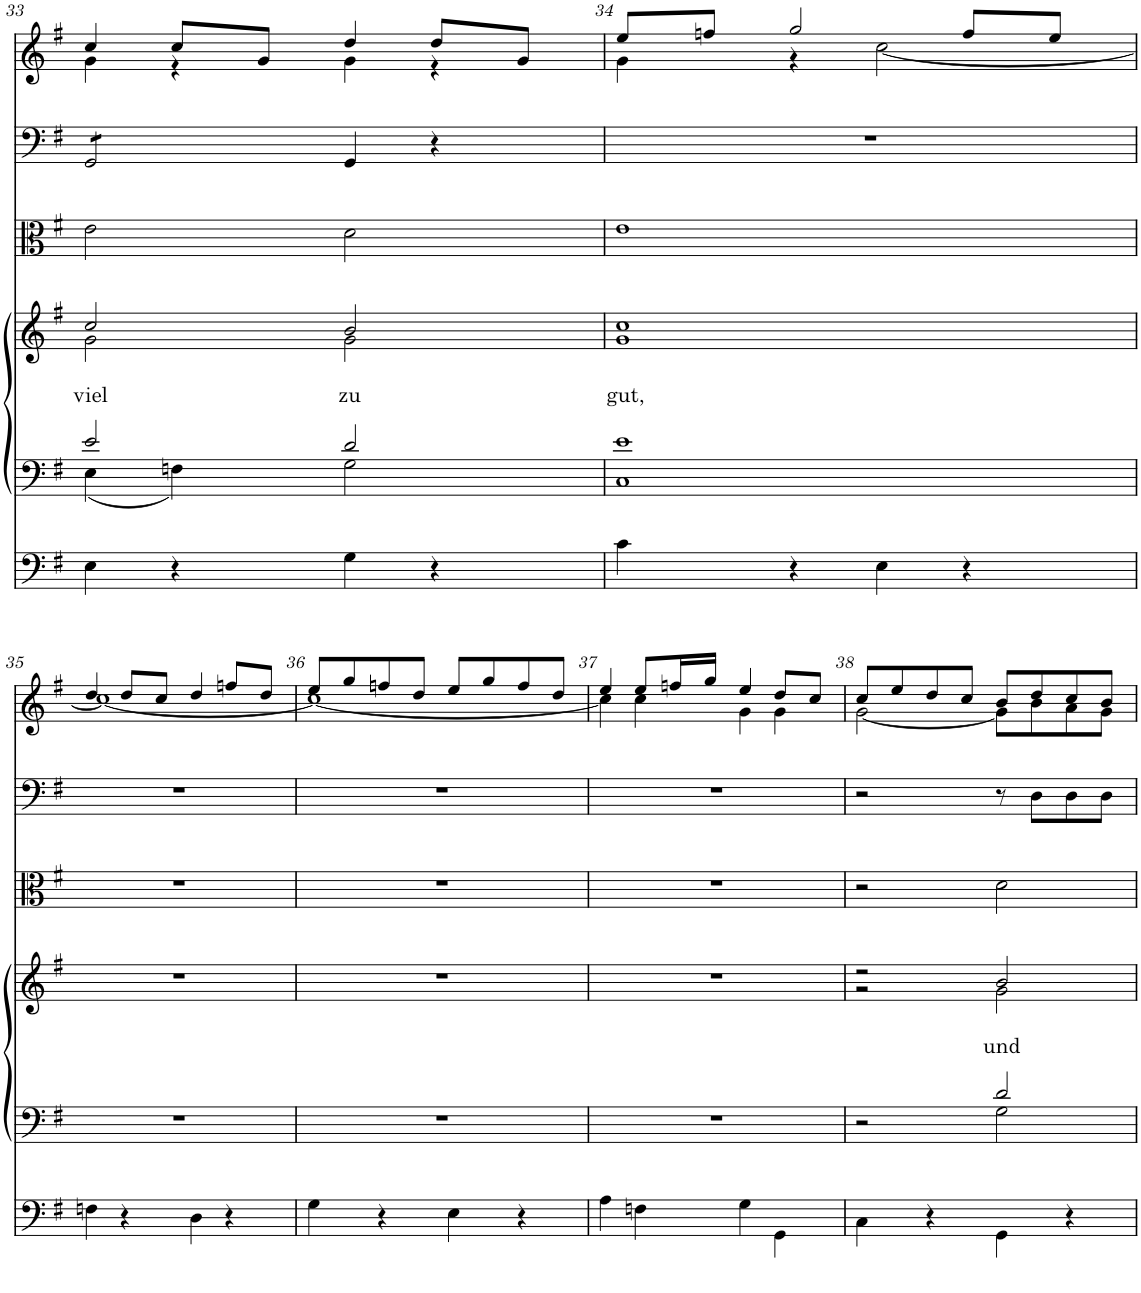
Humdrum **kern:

**kern	**kern	**kern	**kern	**text	**kern	**kern	**kern	**kern	**kern	**kern	**kern	**kern	**kern	**kern
*part14	*part13	*part12	*part11	*part11	*part10	*part9	*part8	*part7	*part6	*part5	*part4	*part3	*part2	*part1
*staff14	*staff13	*staff12	*staff11	*staff11	*staff10	*staff9	*staff8	*staff7	*staff6	*staff5	*staff4	*staff3	*staff2	*staff1
*I"Contrabass	*I"Violoncello	*I"Tenor/Bass	*I"Soprano/Alto	*	*I"Soprano	*I"Viola	*I"Violin	*I"Violin	*I"Oboe	*I"Oboe	*I"Flute	*I"Flute	*I"Timpani	*I"Horn in F
*I'Cb.	*I'Vc	*	*	*	*I'S.	*I'Vla	*I'Vln.	*I'Vln.	*I'Ob.	*I'Ob.	*I'Fl.	*I'Fl.	*I'Timp	*I'Hn
!!LO:PB:g=z
*clefFv4	*clefF4	*clefF4	*clefG2	*	*clefG2	*clefC3	*clefG2	*clefG2	*clefG2	*clefG2	*clefG2	*clefG2	*clefF4	*clefG2
*ITrd7c12	*	*	*	*	*	*	*	*	*	*	*	*	*	*ITrd4c7
*k[f#]	*k[f#]	*k[f#]	*k[f#]	*	*k[f#]	*k[f#]	*k[f#]	*k[f#]	*k[f#]	*k[f#]	*k[f#]	*k[f#]	*k[f#]	*k[f#]
*M4/4	*M4/4	*M4/4	*M4/4	*	*M4/4	*M4/4	*M4/4	*M4/4	*M4/4	*M4/4	*M4/4	*M4/4	*M4/4	*M4/4
*met(c)	*met(c)	*met(c)	*met(c)	*	*met(c)	*met(c)	*met(c)	*met(c)	*met(c)	*met(c)	*met(c)	*met(c)	*met(c)	*met(c)
=33	=33	=33	=33	=33	=33	=33	=33	=33	=33	=33	=33	=33	=33	=33
*	*	*^	*	*	*	*	*	*	*	*	*	*	*	*
!	!	!	!	!	!LO:LY:b	!	!	!	!	!	!	!	!	!	!
*	*	*	*	*^	*	*	*	*^	*	*	*	*	*	*	*^
*	*	*	*	*	*	*	*	*	*	*	*	*	*	*	*	*tremolo	*	*
4EE	4E\	2e/	(4E\	2cc/	2g\	viel	2cc	2e\	1r	2g	2cc	2cc	2cc	2cc	2cc	8GG/L	4cc/	4g\
.	.	.	.	.	.	.	.	.	.	.	.	.	.	.	.	8GG/	.	.
4r	4r	.	4Fn\)	.	.	.	.	.	.	.	.	.	.	.	.	8GG/	8cc/L	4r
.	.	.	.	.	.	.	.	.	.	.	.	.	.	.	.	8GG/J	8g/J	.
*	*	*	*	*	*	*	*	*	*	*	*	*	*	*	*	*Xtremolo	*	*
!	!	!	!	!	!	!LO:LY:b	!	!	!	!	!	!	!	!	!	!	!	!
4GG	4G\	2d/	2G\	2b/	2g\	zu	2b	2d\	.	2g	2b	2b	2b	2b	2b	4GG/	4dd/	4g\
4r	4r	.	.	.	.	.	.	.	.	.	.	.	.	.	.	4r	8dd/L	4r
.	.	.	.	.	.	.	.	.	.	.	.	.	.	.	.	.	8g/J	.
=34	=34	=34	=34	=34	=34	=34	=34	=34	=34	=34	=34	=34	=34	=34	=34	=34	=34	=34
!	!	!	!	!	!	!LO:LY:b	!	!	!	!	!	!	!	!	!	!	!	!
4C	4c\	1e	1C	1cc	1g	gut,	1cc	1e	1r	1g	1cc	1cc	1cc	1cc	1cc	1r	8ee/L	4g\
.	.	.	.	.	.	.	.	.	.	.	.	.	.	.	.	.	8ffn/J	.
4r	4r	.	.	.	.	.	.	.	.	.	.	.	.	.	.	.	2gg/	4r
4EE	4E\	.	.	.	.	.	.	.	.	.	.	.	.	.	.	.	.	[2cc\
4r	4r	.	.	.	.	.	.	.	.	.	.	.	.	.	.	.	8ff/L	.
.	.	.	.	.	.	.	.	.	.	.	.	.	.	.	.	.	8ee/J	.
*	*	*v	*v	*	*	*	*	*	*v	*v	*	*	*	*	*	*	*	*
*	*	*	*v	*v	*	*	*	*	*	*	*	*	*	*	*	*
!!LO:LB:g=z	!!
=35	=35	=35	=35	=35	=35	=35	=35	=35	=35	=35	=35	=35	=35	=35	=35
4FFn	4Fn\	1r	1r	.	1r	1r	1r	1r	1r	1r	1r	1r	1r	4dd/	1cc_
4r	4r	.	.	.	.	.	.	.	.	.	.	.	.	8dd/L	.
.	.	.	.	.	.	.	.	.	.	.	.	.	.	8cc/J	.
4DD	4D\	.	.	.	.	.	.	.	.	.	.	.	.	4dd/	.
4r	4r	.	.	.	.	.	.	.	.	.	.	.	.	8ffn/L	.
.	.	.	.	.	.	.	.	.	.	.	.	.	.	8dd/J	.
=36	=36	=36	=36	=36	=36	=36	=36	=36	=36	=36	=36	=36	=36	=36	=36
4GG	4G\	1r	1r	.	1r	1r	1r	1r	1r	1r	1r	1r	1r	8ee/L	1cc_
.	.	.	.	.	.	.	.	.	.	.	.	.	.	8gg/	.
4r	4r	.	.	.	.	.	.	.	.	.	.	.	.	8ffn/	.
.	.	.	.	.	.	.	.	.	.	.	.	.	.	8dd/J	.
4EE	4E\	.	.	.	.	.	.	.	.	.	.	.	.	8ee/L	.
.	.	.	.	.	.	.	.	.	.	.	.	.	.	8gg/	.
4r	4r	.	.	.	.	.	.	.	.	.	.	.	.	8ff/	.
.	.	.	.	.	.	.	.	.	.	.	.	.	.	8dd/J	.
=37	=37	=37	=37	=37	=37	=37	=37	=37	=37	=37	=37	=37	=37	=37	=37
4AA	4A\	1r	1r	.	1r	1r	1r	1r	1r	1r	1r	1r	1r	4ee/	4cc\]
4FFn	4Fn\	.	.	.	.	.	.	.	.	.	.	.	.	8ee/L	4cc\
.	.	.	.	.	.	.	.	.	.	.	.	.	.	16ffn/L	.
.	.	.	.	.	.	.	.	.	.	.	.	.	.	16gg/JJ	.
4GG	4G\	.	.	.	.	.	.	.	.	.	.	.	.	4ee/	4g\
4GGG	4GG\	.	.	.	.	.	.	.	.	.	.	.	.	8dd/L	4g\
.	.	.	.	.	.	.	.	.	.	.	.	.	.	8cc/J	.
=38	=38	=38	=38	=38	=38	=38	=38	=38	=38	=38	=38	=38	=38	=38	=38
*	*	*^	*^	*	*	*	*^	*	*	*	*	*	*	*	*
4CC	4C\	2r	2ryy	2r	2r	.	2r	2r	1r	2r	2r	2r	2r	2r	2r	2r	8cc/L	[2g\
.	.	.	.	.	.	.	.	.	.	.	.	.	.	.	.	.	8ee/	.
4r	4r	.	.	.	.	.	.	.	.	.	.	.	.	.	.	.	8dd/	.
.	.	.	.	.	.	.	.	.	.	.	.	.	.	.	.	.	8cc/J	.
!	!	!	!	!	!	!LO:LY:b	!	!	!	!	!	!	!	!	!	!	!	!
4GGG	4GG\	2d/	2G\	2b/	2g\	und	2b	2d\	.	2g	2b	2b	2b	2b	2b	8r	8b/L	8g\L]
.	.	.	.	.	.	.	.	.	.	.	.	.	.	.	.	8D\L	8dd/	8b\
4r	4r	.	.	.	.	.	.	.	.	.	.	.	.	.	.	8D\	8cc/	8a\
.	.	.	.	.	.	.	.	.	.	.	.	.	.	.	.	8D\J	8b/J	8g\J
*	*	*v	*v	*	*	*	*	*	*v	*v	*	*	*	*	*	*	*v	*v
*	*	*	*v	*v	*	*	*	*	*	*	*	*	*	*	*
=	=	=	=	=	=	=	=	=	=	=	=	=	=	=
*-	*-	*-	*-	*-	*-	*-	*-	*-	*-	*-	*-	*-	*-	*-
